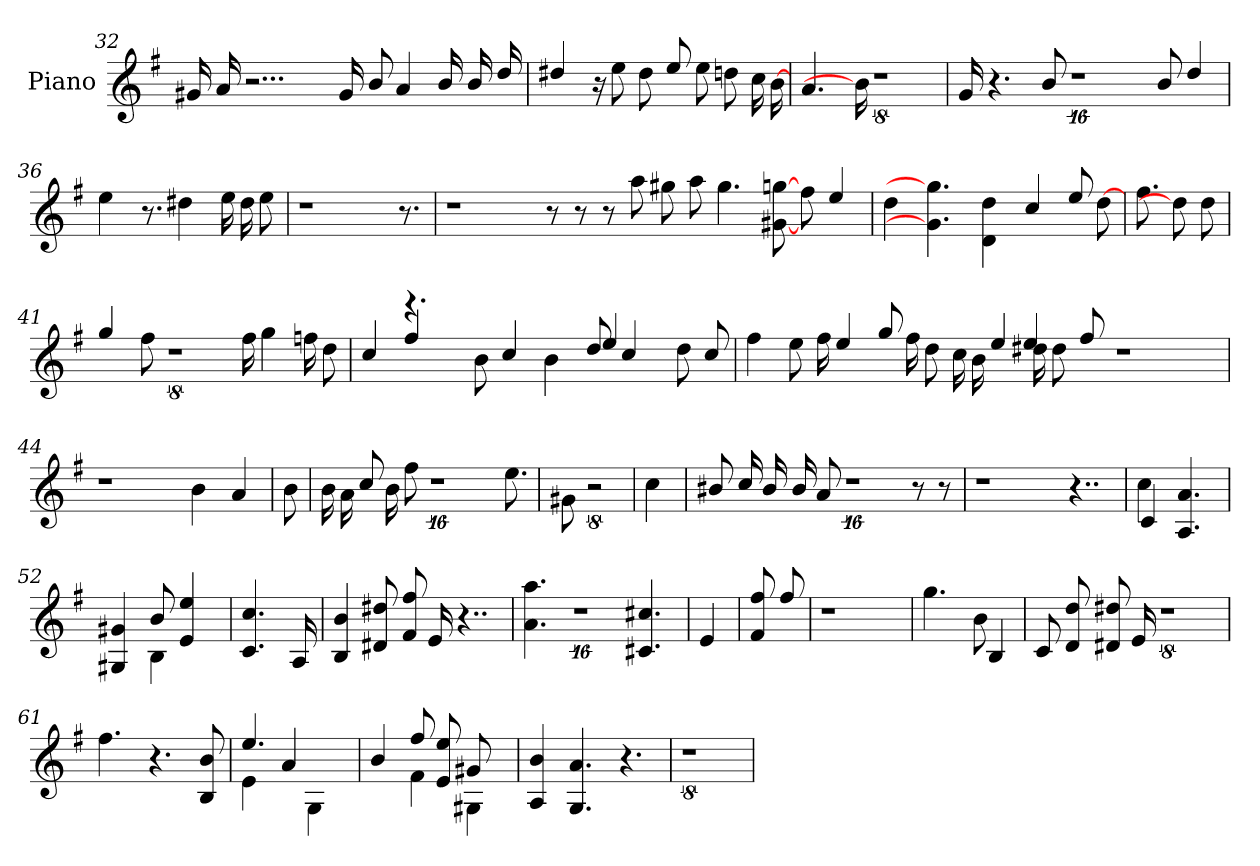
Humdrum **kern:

**kern
*part1
*staff1
*I"Piano
*I'Pno
*clefG2
*k[f#]
=32
16g#/
16a/
2...r
16g#/
8b/
4a/
16b/
16b/
16dd/
=33
4dd#/
16r
8ee\
8dd#\
8ee/
8ee\
8dd\
16cc\
[16b\
=34
4.a/
16b\]
8%5r
=35
16g/
4.r
8b/
16%13r
8b/
4dd/
=36
4ee\
8.r
4dd#\
16ee\
16dd#\
8ee\
=37
1r
8.r
!!LO:LB:g=z
=38
1r
8r
8r
8r
8aa\
8gg#\
8aa\
4.gg#\
[8gg\ [8g#\
8ff#\
4ee/
=39
4dd\
4.gg\] 4.g#\]
4dd\ 4d\
4cc/
8ee/
[8dd\
=40
8.ff#\
8dd\]
8dd\
=41
4gg/
8ff#\
8%5r
16ff#\
4gg\
16ff\
8dd\
=42
*^
4cc/	4ryy
4.r	4ff#/
.	2.ryy
8b\	.
4cc/	.
4b\	.
8dd/	4ee/
4cc/	.
.	4.ryy
8dd\	.
8cc/	.
!!LO:LB:g=z	!!
=43	=43
4ff#\	4.ryy
8ee\	.
*v	*v
16ff#\
4ee/
8gg/
16ff#\
8dd\
16cc\
16b\
4ee/
*^
16dd#\	4ee/
8dd#\	.
8ff#/	.
.	1ryy
1r	.
.	16ryy
*v	*v
=44
1r
4b\
4a/
=45
8b\
=46
16b\
16a\
8cc/
16b\
8ff#\
16%11r
8.ee\
=47
8g#\
16%5r
=48
4cc\
=49
8b#/
16cc/
16b#/
16b#/
8a/
16%9r
8r
8r
!!LO:LB:g=z
=50
1r
4..r
=51
*^
4cc\	4c/
4.a/ 4.A/	4.ryy
=52	=52
4G#/ 4g#/	4ryy
8b/	4B\
4e/ 4ee/	.
.	8ryy
*v	*v
=53
4.cc/ 4.c/
16A/
=54
4B/ 4b/
8dd#/ 8d#/
8f#/ 8ff#/
16e/
4..r
=55
4.a\ 4.aa\
16%9r
4.cc#/ 4.c#/
=56
4e/
=57
8f#/ 8ff#/
8ff#/
!!LO:LB:g=z
=58
1r
=59
*^
4.gg\	4.ryy
8b\	4B/
8ryy	.
*v	*v
=60
8c/
8d/ 8dd/
8dd#/ 8d#/
16e/
8%5r
=61
4.ff#\
4.r
8B/ 8b/
=62
*^
4e\	4.ee/
4a/	.
.	4G\
8ryy	.
=63	=63
4b/	4ryy
8ff#/	4f#\
8ee/ 8e/	.
8g#/	4G#\
8ryy	.
*v	*v
=64
4A/ 4b/
4.a/ 4.G/
4.r
=65
8%5r
=
*-
